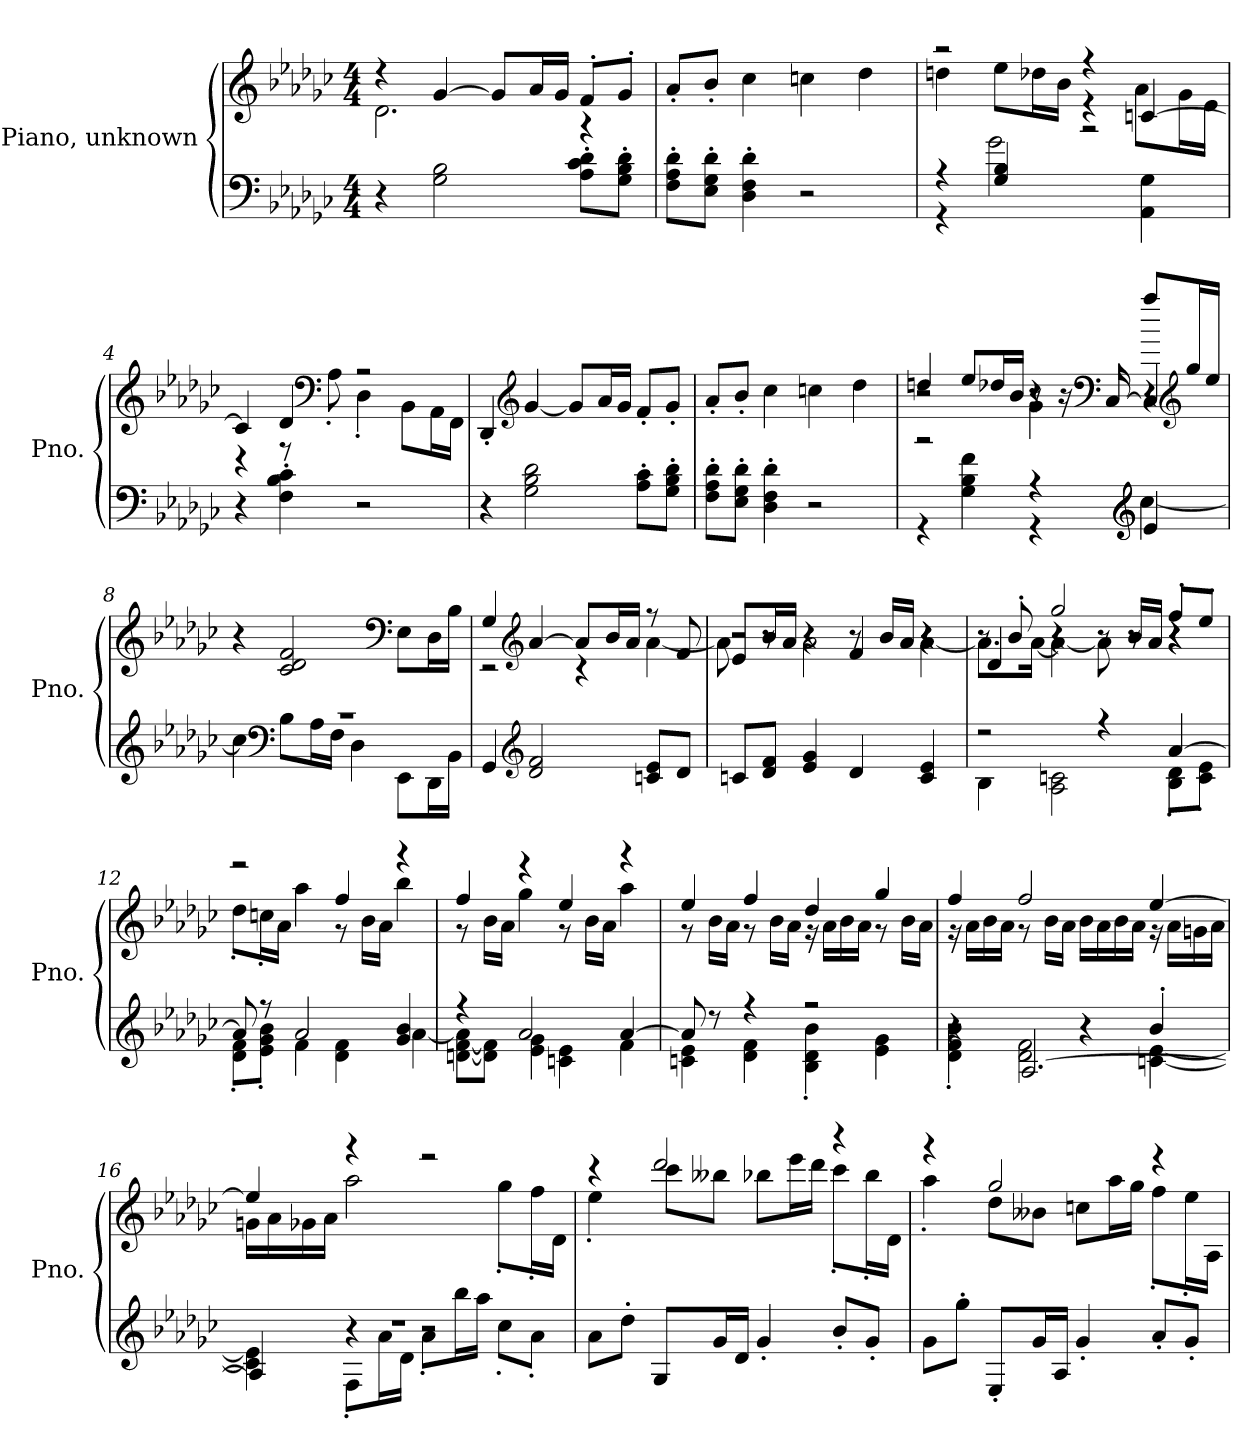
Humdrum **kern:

**kern	**kern
*part1	*part1
*staff2	*staff1
*I"Piano, unknown	*
*I'Pno.	*
*clefF4	*clefG2
*k[b-e-a-d-g-c-]	*k[b-e-a-d-g-c-]
*M4/4	*M4/4
*MM120	*MM120
=1	=1
*	*^
4r	4r	2.d-\
2G-\ 2B-\	[4g-/	.
.	8g-/L]	.
.	16a-/L	.
.	16g-/JJ	.
8A-\' 8c-\' 8d-\'L	8f'/L	4r
8G-\' 8B-\' 8d-\'J	8g-'/J	.
*	*v	*v
=2	=2
8F\' 8A-\' 8d-\'L	8a-'/L
8E-\' 8G-\' 8d-\'J	8b-'/J
4D-\' 4F\' 4d-\'	4cc-\
2r	4ccn\
.	4dd-\
=3	=3
*^	*^
4r	4r	2r	4ddn\
4G-/ 4B-/	2g-\	.	8ee-\L
.	.	.	16dd-X\L
.	.	.	16b-\JJ
2r	.	4r	4r
.	4AA-\ 4G-\	[4cn/	8a-\L
.	.	.	16g-\L
.	.	.	16e-\JJ
*v	*v	*	*
=4	=4	=4
4r	4c/]	4r
4F\' 4B-\' 4c-\'	4d-/	8r
*	*clefF4	*
.	.	8A-'\
2r	2r	4D-'\
.	.	8BB-\L
.	.	16AA-\L
.	.	16FF\JJ
*	*v	*v
!!LO:LB:g=z
=5	=5
4r	4DD-'/
*	*clefG2
2G-\ 2B-\ 2d-\	[4g-/
.	8g-/L]
.	16a-/L
.	16g-/JJ
8A-\' 8c-\'L	8f'/L
8G-\' 8B-\' 8d-\'J	8g-'/J
=6	=6
8F\' 8A-\' 8d-\'L	8a-'/L
8E-\' 8G-\' 8d-\'J	8b-'/J
4D-\' 4F\' 4d-\'	4cc-\
2r	4ccn\
.	4dd-\
=7	=7
*^	*^
*	*	*	*^
2r	4r	4ddn/	2r	2r
.	4G-\ 4B-\ 4f\	8ee-/L	.	.
.	.	16dd-X/L	.	.
.	.	16b-/JJ	.	.
4r	4r	4r	4g-\	8r
.	.	.	.	16r
*	*	*clefF4	*	*
.	.	.	.	[16C-/
*clefG2	*	*	*	*
4e-/	[4cc-\	8aa-/L	4r	4C-/]
*	*	*clefG2	*	*
.	.	16gg-/L	.	.
.	.	16ee-/JJ	.	.
*	*	*v	*v	*v
!!LO:LB:g=z
=8	=8	=8
1r	4cc-\]	4r
*clefF4	*	*
.	8B-\L	2c-/ 2d-/ 2f/
.	16A-\L	.
.	16F\JJ	.
.	4D-\	.
*	*	*clefF4
.	8EE-\L	8E-\L
.	16DD-\L	16D-\L
.	16BB-\JJ	16B-\JJ
*v	*v	*
=9	=9
*	*^
4GG-/	4G-/	2r
*clefG2	*clefG2	*
2d-/ 2f/	[4a-/	.
.	8a-/L]	4r
.	16b-/L	.
.	16a-/JJ	.
8cn/ 8e-/L	8r	[4a-\
8d-/J	8f/	.
=10	=10	=10
*	*	*^
8cn/L	8e-/L	8a-\]	2r
8d-/ 8f/J	16b-/L	8r	.
.	16a-/JJ	.	.
4e-/ 4g-/	4r	2a-\	.
4d-/	8r	.	4f/
.	16b-/LL	.	.
.	16a-/JJ	.	.
4c/ 4e-/	4r	[4a-\	4r
!!LO:LB:g=z	!!	!!
=11	=11	=11	=11
*^	*	*	*
2r	4B-\	8r	8.a-\L]	4d-/
.	.	8b-'/	.	.
.	.	.	[16a-\Jk	.
.	2A-\ 2cn\	4r	4a-\_	2gg-/
4r	.	8r	8a-\]	.
.	.	16b-/LL	8r	.
.	.	16a-/JJ	.	.
[4a-/	8B-\' 8d-\'L	8ff'/L	4r	4r
.	8c\' 8e-\'J	8ee-'/J	.	.
*	*	*	*v	*v
=12	=12	=12	=12
8a-/]	8d-\' 8f\'L	2r	8dd-'\L
8r	8e-\' 8g-\' 8b-\'J	.	16ccn'\L
.	.	.	16a-\JJ
2a-/	4f\	.	4aa-\
.	4d-\ 4f\	4ff/	8r
.	.	.	16b-\LL
.	.	.	16a-\JJ
4g-/ 4b-/	[4a-\	4r	4bb-\
=13	=13	=13	=13
4r	[8dn\ [8f\ 8a-\]L	4ff/	8r
.	8d\] 8f\]J	.	16b-\LL
.	.	.	16a-\JJ
2a-/	4e-\ 4g-\	4r	4gg-\
.	4cn\ 4e-\	4ee-/	8r
.	.	.	16b-\LL
.	.	.	16a-\JJ
[4a-/	4f\	4r	4aa-\
!!LO:LB:g=z	!!
=14	=14	=14	=14
8a-/]	4cn\ 4e-\	4ee-/	8r
8r	.	.	16b-\LL
.	.	.	16a-\JJ
4r	4d-\ 4f\	4ff/	8r
.	.	.	16b-\LL
.	.	.	16a-\JJ
2r	4B-\' 4d-\' 4b-\'	4dd-/	16r
.	.	.	16a-\LL
.	.	.	16b-\
.	.	.	16a-\JJ
.	4e-\ 4g-\	4gg-/	8r
.	.	.	16b-\LL
.	.	.	16a-\JJ
=15	=15	=15	=15
*	*^	*	*
2r	4d-\' 4f\' 4b-\'	4r	4ff/	16r
.	.	.	.	16a-\LL
.	.	.	.	16b-\
.	.	.	.	16a-\JJ
.	2d-\ 2f\	[2.A-/	2ff/	8r
.	.	.	.	16b-\LL
.	.	.	.	16a-\JJ
4r	.	.	.	16b-\LL
.	.	.	.	16a-\
.	.	.	.	16b-\
.	.	.	.	16a-\JJ
4b-'/	[4cn\ [4e-\	.	[4ee-/	16r
.	.	.	.	16a-\LL
.	.	.	.	16gn\
.	.	.	.	16a-\JJ
!!LO:LB:g=z	!!
=16	=16	=16	=16	=16
1r	4c\] 4e-\]	4A-/]	4ee-/]	16gn\LL
.	.	.	.	16a-\
.	.	.	.	16g-X\
.	.	.	.	16a-\JJ
.	8F'\L	4r	4r	2aa-\
.	16a-\L	.	.	.
.	16d-\JJ	.	.	.
.	8a-'\L	2r	2r	.
.	16bb-\L	.	.	.
.	16aa-\JJ	.	.	.
.	8cc-'\L	.	.	8gg-'\L
.	8a-'\J	.	.	16ff'\L
.	.	.	.	16d-\JJ
*v	*v	*v	*	*
=17	=17	=17
8a-\L	4r	4ee-'\
8dd-'\J	.	.
8G-/L	2ddd-/	8ccc-\L
16g-/L	.	8bb--X\J
16d-/JJ	.	.
4g-'/	.	8bb-X\L
.	.	16eee-\L
.	.	16ddd-\JJ
8b-'/L	4r	8ccc-'\L
8g-'/J	.	16bb-'\L
.	.	16d-\JJ
=18	=18	=18
8g-\L	4r	4aa-'\
8gg-'\J	.	.
8E-'/L	2gg-/	8dd-\L
16g-/L	.	8b--X\J
16A-/JJ	.	.
4g-'/	.	8ccn\L
.	.	16aa-\L
.	.	16gg-\JJ
8a-'/L	4r	8ff'\L
8g-'/J	.	16ee-'\L
.	.	16A-\JJ
*	*v	*v
=	=
*-	*-
